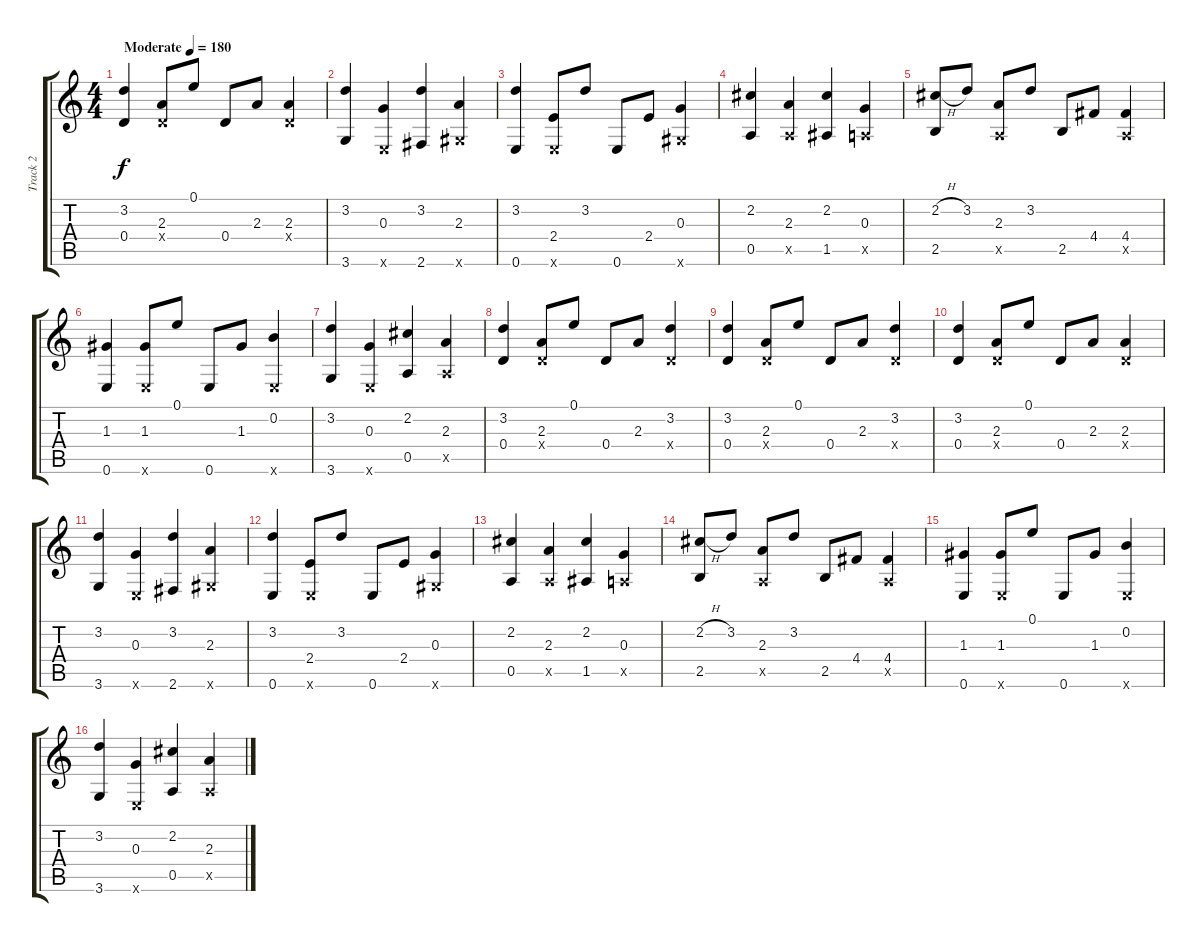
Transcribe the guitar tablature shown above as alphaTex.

\track ("Track 2" "Track 2") {instrument acousticguitarsteel}
\staff {score tabs}
\tuning (E4 B3 G3 D3 A2 E2) {hide}
\ts (4 4)
\tempo (180 "Moderate")
\clef g2
\ks c
(3.2 0.4).4{dy f instrument acousticguitarsteel} (2.3 0.4{x}).8 0.1.8 0.4.8 2.3.8 (2.3 0.4{x}).4 |
(3.2 3.6).4 (0.3 0.6{x}).4 (3.2 2.6).4 (2.3 4.6{x}).4 |
(3.2 0.6).4 (2.4 0.6{x}).8 3.2.8 0.6.8 2.4.8 (0.3 4.6{x}).4 |
(2.2 0.5).4 (2.3 0.5{x}).4 (2.2 1.5).4 (0.3 0.5{x}).4 |
(2.2{h} 2.5).8 3.2.8 (2.3 0.5{x}).8 3.2.8 2.5.8 4.4.8 (4.4 0.5{x}).4 |
(1.3 0.6).4 (1.3 0.6{x}).8 0.1.8 0.6.8 1.3.8 (0.2 0.6{x}).4 |
(3.2 3.6).4 (0.3 0.6{x}).4 (2.2 0.5).4 (2.3 0.5{x}).4 |
(3.2 0.4).4 (2.3 0.4{x}).8 0.1.8 0.4.8 2.3.8 (3.2 0.4{x}).4 |
(3.2 0.4).4 (2.3 0.4{x}).8 0.1.8 0.4.8 2.3.8 (3.2 0.4{x}).4 |
(3.2 0.4).4 (2.3 0.4{x}).8 0.1.8 0.4.8 2.3.8 (2.3 0.4{x}).4 |
(3.2 3.6).4 (0.3 0.6{x}).4 (3.2 2.6).4 (2.3 4.6{x}).4 |
(3.2 0.6).4 (2.4 0.6{x}).8 3.2.8 0.6.8 2.4.8 (0.3 4.6{x}).4 |
(2.2 0.5).4 (2.3 0.5{x}).4 (2.2 1.5).4 (0.3 0.5{x}).4 |
(2.2{h} 2.5).8 3.2.8 (2.3 0.5{x}).8 3.2.8 2.5.8 4.4.8 (4.4 0.5{x}).4 |
(1.3 0.6).4 (1.3 0.6{x}).8 0.1.8 0.6.8 1.3.8 (0.2 0.6{x}).4 |
(3.2 3.6).4 (0.3 0.6{x}).4 (2.2 0.5).4 (2.3 0.5{x}).4
